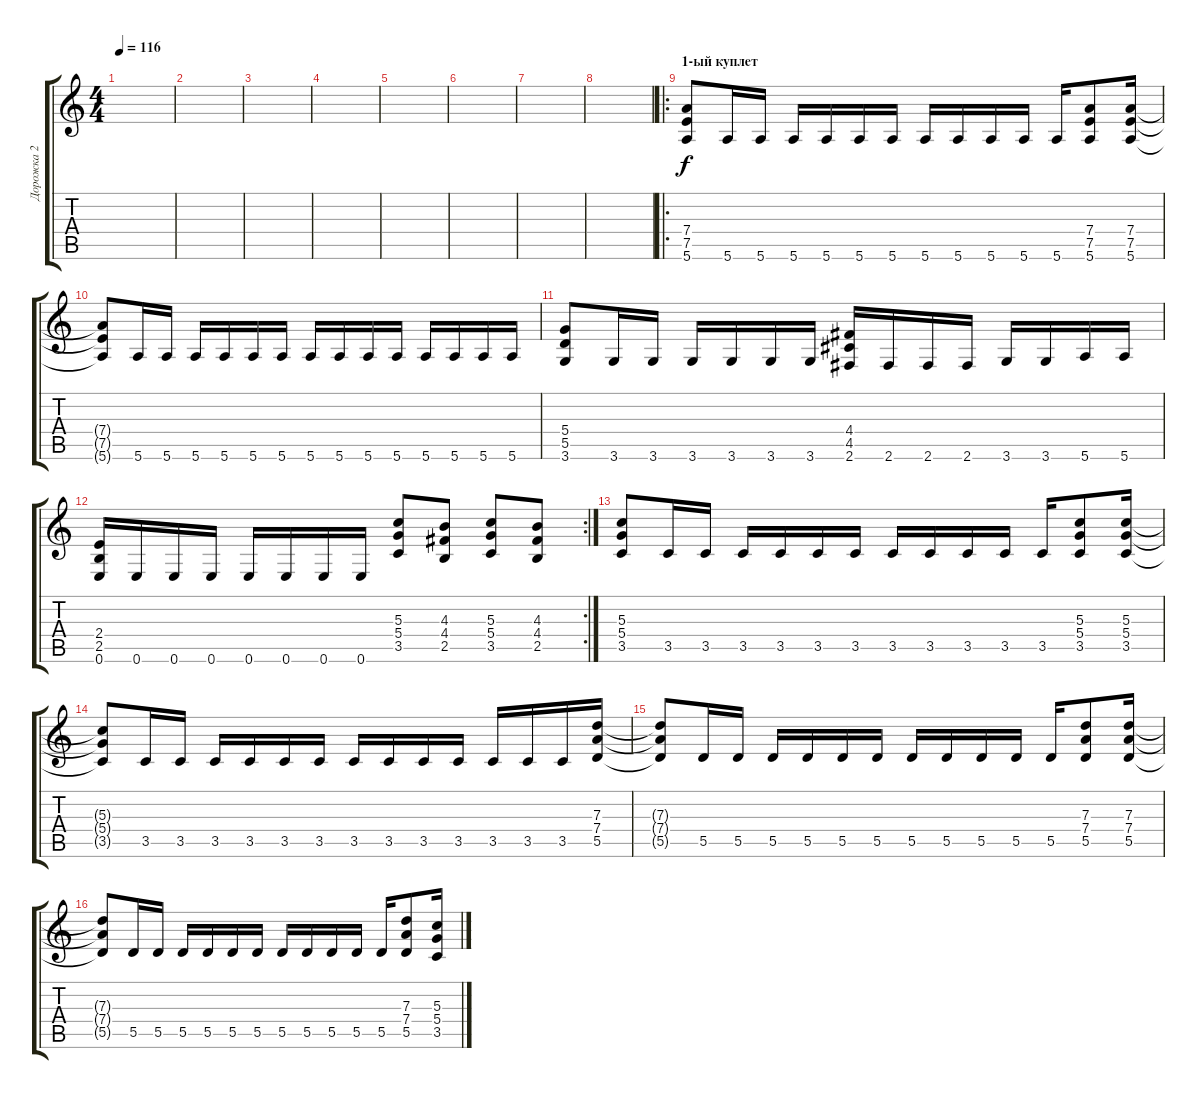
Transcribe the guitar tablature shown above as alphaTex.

\track ("Дорожка 2" "Дорожка 2") {instrument distortionguitar}
\staff {score tabs}
\tuning (E4 B3 G3 D3 A2 E2) {hide}
\ts (4 4)
\tempo 116
\clef g2
\ks c
|
|
|
|
|
|
|
|
\ro
\section ("" "1-ый куплет")
(7.4 7.5 5.6).8 5.6.16 5.6.16 5.6.16 5.6.16 5.6.16 5.6.16 5.6.16 5.6.16 5.6.16 5.6.16 5.6.16 (7.4 7.5 5.6).8 (7.4 7.5 5.6).16 |
(7.4{t} 7.5{t} 5.6{t}).8 5.6.16 5.6.16 5.6.16 5.6.16 5.6.16 5.6.16 5.6.16 5.6.16 5.6.16 5.6.16 5.6.16 5.6.16 5.6.16 5.6.16 |
(5.4 5.5 3.6).8 3.6.16 3.6.16 3.6.16 3.6.16 3.6.16 3.6.16 (4.4 4.5 2.6).16 2.6.16 2.6.16 2.6.16 3.6.16 3.6.16 5.6.16 5.6.16 |
\rc 2
(2.4 2.5 0.6).16 0.6.16 0.6.16 0.6.16 0.6.16 0.6.16 0.6.16 0.6.16 (5.3 5.4 3.5).8 (4.3 4.4 2.5).8 (5.3 5.4 3.5).8 (4.3 4.4 2.5).8 |
(5.3 5.4 3.5).8 3.5.16 3.5.16 3.5.16 3.5.16 3.5.16 3.5.16 3.5.16 3.5.16 3.5.16 3.5.16 3.5.16 (5.3 5.4 3.5).8 (5.3 5.4 3.5).16 |
(5.3{t} 5.4{t} 3.5{t}).8 3.5.16 3.5.16 3.5.16 3.5.16 3.5.16 3.5.16 3.5.16 3.5.16 3.5.16 3.5.16 3.5.16 3.5.16 3.5.16 (7.3 7.4 5.5).16 |
(7.3{t} 7.4{t} 5.5{t}).8 5.5.16 5.5.16 5.5.16 5.5.16 5.5.16 5.5.16 5.5.16 5.5.16 5.5.16 5.5.16 5.5.16 (7.3 7.4 5.5).8 (7.3 7.4 5.5).16 |
(7.3{t} 7.4{t} 5.5{t}).8 5.5.16 5.5.16 5.5.16 5.5.16 5.5.16 5.5.16 5.5.16 5.5.16 5.5.16 5.5.16 5.5.16 (7.3 7.4 5.5).8 (5.3 5.4 3.5).16
